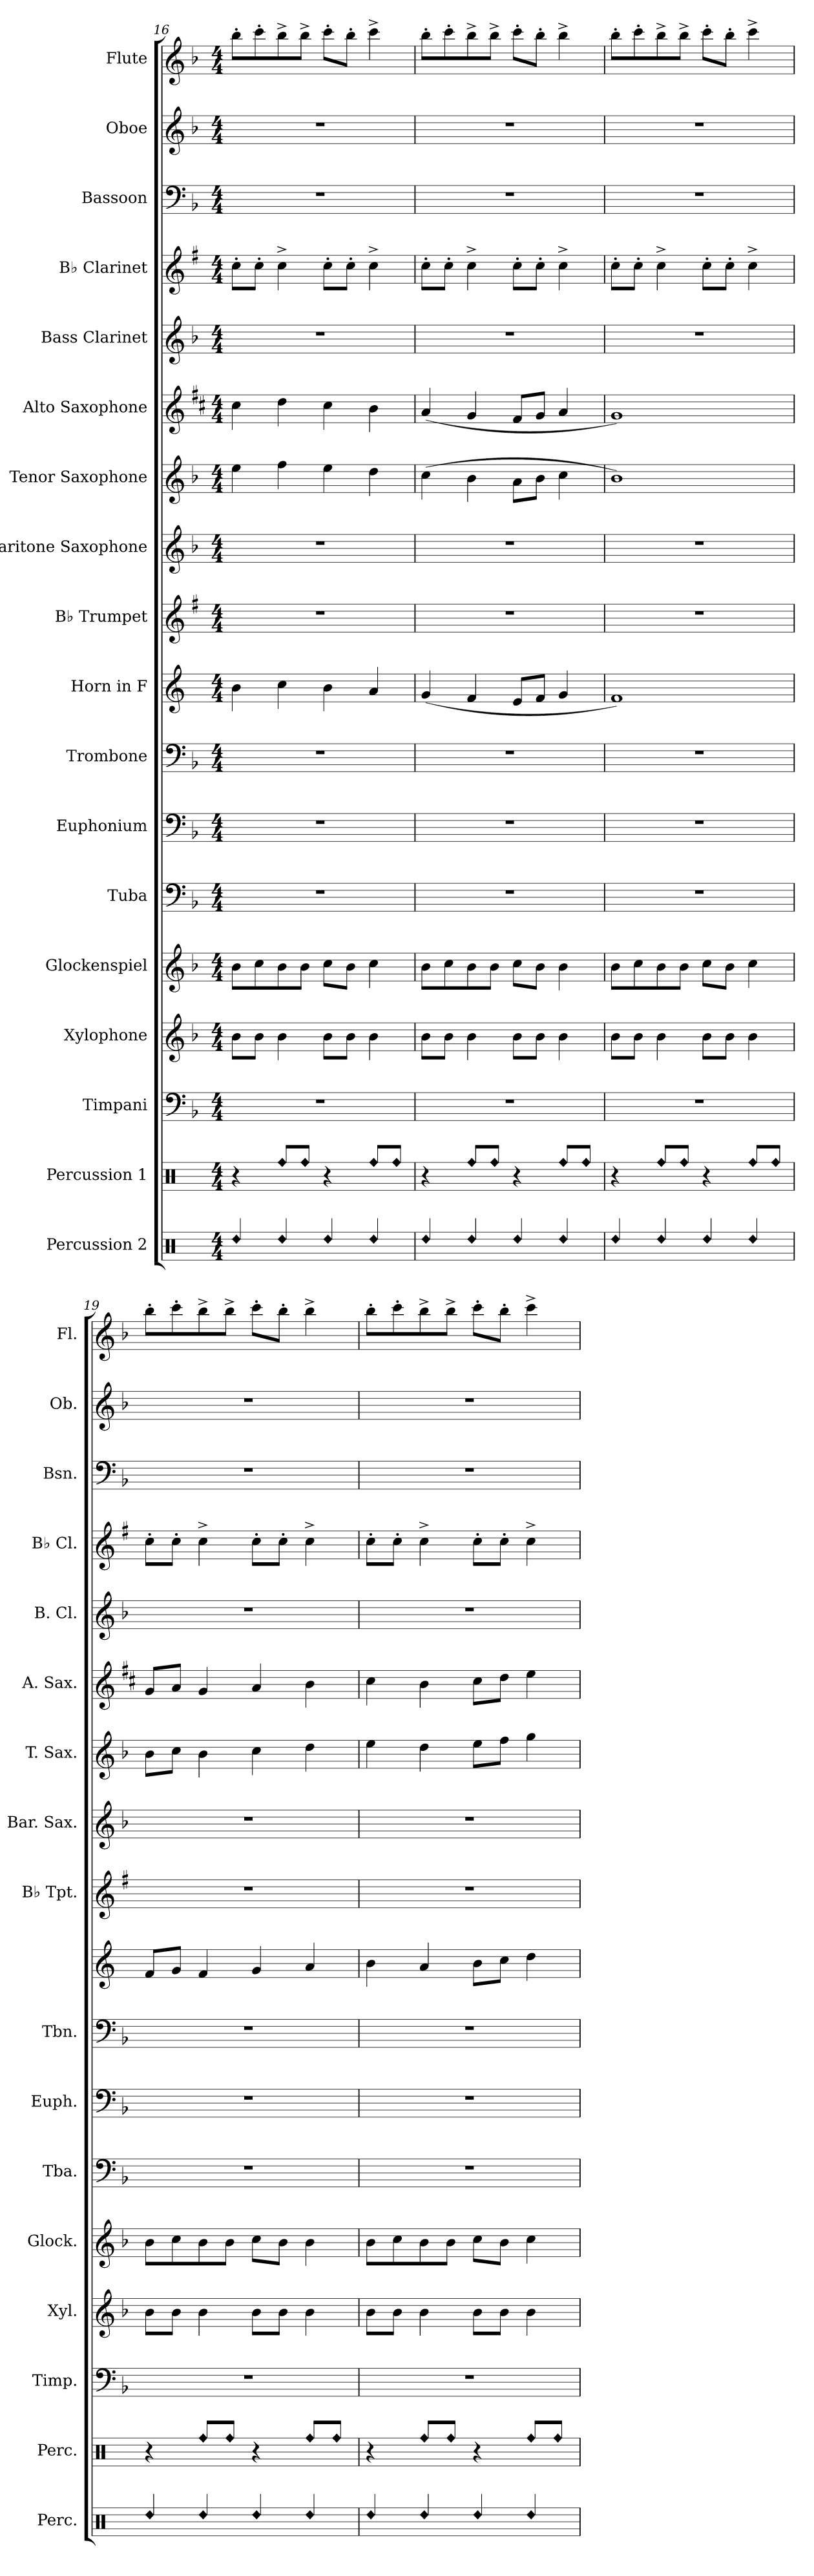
**kern	**kern	**kern	**kern	**kern	**kern	**kern	**kern	**kern	**kern	**kern	**kern	**kern	**kern	**kern	**kern	**kern	**kern
*part18	*part17	*part16	*part15	*part14	*part13	*part12	*part11	*part10	*part9	*part8	*part7	*part6	*part5	*part4	*part3	*part2	*part1
*staff18	*staff17	*staff16	*staff15	*staff14	*staff13	*staff12	*staff11	*staff10	*staff9	*staff8	*staff7	*staff6	*staff5	*staff4	*staff3	*staff2	*staff1
*I"Percussion 2	*I"Percussion 1	*I"Timpani	*I"Xylophone	*I"Glockenspiel	*I"Tuba	*I"Euphonium	*I"Trombone	*I"Horn in F	*I"B♭ Trumpet	*I"Baritone Saxophone	*I"Tenor Saxophone	*I"Alto Saxophone	*I"Bass Clarinet	*I"B♭ Clarinet	*I"Bassoon	*I"Oboe	*I"Flute
*I'Perc.	*I'Perc.	*I'Timp.	*I'Xyl.	*I'Glock.	*I'Tba.	*I'Euph.	*I'Tbn.	*	*I'B♭ Tpt.	*I'Bar. Sax.	*I'T. Sax.	*I'A. Sax.	*I'B. Cl.	*I'B♭ Cl.	*I'Bsn.	*I'Ob.	*I'Fl.
!!LO:PB:g=z
*clefX	*clefX	*clefF4	*clefG2	*clefG2	*clefF4	*clefF4	*clefF4	*clefG2	*clefG2	*clefG2	*clefG2	*clefG2	*clefG2	*clefG2	*clefF4	*clefG2	*clefG2
*	*	*	*ITrd-7c-12	*ITrd-14c-24	*	*	*	*ITrd4c7	*ITrd1c2	*ITrd12c21	*ITrd8c14	*ITrd5c9	*ITrd8c14	*ITrd1c2	*	*	*
*k[]	*k[]	*k[b-]	*k[b-]	*k[b-]	*k[b-]	*k[b-]	*k[b-]	*k[b-]	*k[b-]	*k[b-]	*k[b-]	*k[b-]	*k[b-]	*k[b-]	*k[b-]	*k[b-]	*k[b-]
*M4/4	*M4/4	*M4/4	*M4/4	*M4/4	*M4/4	*M4/4	*M4/4	*M4/4	*M4/4	*M4/4	*M4/4	*M4/4	*M4/4	*M4/4	*M4/4	*M4/4	*M4/4
=16	=16	=16	=16	=16	=16	=16	=16	=16	=16	=16	=16	=16	=16	=16	=16	=16	=16
!LO:N:head=diamond	!	!	!	!	!	!	!	!	!	!	!	!	!	!	!	!	!
4Rdd/	4r	1r	8bb-\L	8bbb-\L	1r	1r	1r	4e\	1r	1r	4e\	4e\	1r	8b-'\L	1r	1r	8bb-'\L
.	.	.	8bb-\J	8cccc\	.	.	.	.	.	.	.	.	.	8b-'\J	.	.	8ccc'\
!LO:N:head=diamond	!LO:N:head=diamond	!	!	!	!	!	!	!	!	!	!	!	!	!	!	!	!
4Rdd/	8Rff/L	.	4bb-\	8bbb-\	.	.	.	4f\	.	.	4f\	4f\	.	4b-^\	.	.	8bb-^\
!	!LO:N:head=diamond	!	!	!	!	!	!	!	!	!	!	!	!	!	!	!	!
.	8Rff/J	.	.	8bbb-\J	.	.	.	.	.	.	.	.	.	.	.	.	8bb-^\J
!LO:N:head=diamond	!	!	!	!	!	!	!	!	!	!	!	!	!	!	!	!	!
4Rdd/	4r	.	8bb-\L	8cccc\L	.	.	.	4e\	.	.	4e\	4e\	.	8b-'\L	.	.	8ccc'\L
.	.	.	8bb-\J	8bbb-\J	.	.	.	.	.	.	.	.	.	8b-'\J	.	.	8bb-'\J
!LO:N:head=diamond	!LO:N:head=diamond	!	!	!	!	!	!	!	!	!	!	!	!	!	!	!	!
4Rdd/	8Rff/L	.	4bb-\	4cccc\	.	.	.	4d/	.	.	4d\	4d\	.	4b-^\	.	.	4ccc^\
!	!LO:N:head=diamond	!	!	!	!	!	!	!	!	!	!	!	!	!	!	!	!
.	8Rff/J	.	.	.	.	.	.	.	.	.	.	.	.	.	.	.	.
=17	=17	=17	=17	=17	=17	=17	=17	=17	=17	=17	=17	=17	=17	=17	=17	=17	=17
!LO:N:head=diamond	!	!	!	!	!	!	!	!	!	!	!	!	!	!	!	!	!
4Rdd/	4r	1r	8bb-\L	8bbb-\L	1r	1r	1r	(4c/	1r	1r	(4c\	(4c/	1r	8b-'\L	1r	1r	8bb-'\L
.	.	.	8bb-\J	8cccc\	.	.	.	.	.	.	.	.	.	8b-'\J	.	.	8ccc'\
!LO:N:head=diamond	!LO:N:head=diamond	!	!	!	!	!	!	!	!	!	!	!	!	!	!	!	!
4Rdd/	8Rff/L	.	4bb-\	8bbb-\	.	.	.	4B-/	.	.	4B-\	4B-/	.	4b-^\	.	.	8bb-^\
!	!LO:N:head=diamond	!	!	!	!	!	!	!	!	!	!	!	!	!	!	!	!
.	8Rff/J	.	.	8bbb-\J	.	.	.	.	.	.	.	.	.	.	.	.	8bb-^\J
!LO:N:head=diamond	!	!	!	!	!	!	!	!	!	!	!	!	!	!	!	!	!
4Rdd/	4r	.	8bb-\L	8cccc\L	.	.	.	8A/L	.	.	8A\L	8A/L	.	8b-'\L	.	.	8ccc'\L
.	.	.	8bb-\J	8bbb-\J	.	.	.	8B-/J	.	.	8B-\J	8B-/J	.	8b-'\J	.	.	8bb-'\J
!LO:N:head=diamond	!LO:N:head=diamond	!	!	!	!	!	!	!	!	!	!	!	!	!	!	!	!
4Rdd/	8Rff/L	.	4bb-\	4bbb-\	.	.	.	4c/	.	.	4c\	4c/	.	4b-^\	.	.	4bb-^\
!	!LO:N:head=diamond	!	!	!	!	!	!	!	!	!	!	!	!	!	!	!	!
.	8Rff/J	.	.	.	.	.	.	.	.	.	.	.	.	.	.	.	.
=18	=18	=18	=18	=18	=18	=18	=18	=18	=18	=18	=18	=18	=18	=18	=18	=18	=18
!LO:N:head=diamond	!	!	!	!	!	!	!	!	!	!	!	!	!	!	!	!	!
4Rdd/	4r	1r	8bb-\L	8bbb-\L	1r	1r	1r	1B-)	1r	1r	1B-)	1B-)	1r	8b-'\L	1r	1r	8bb-'\L
.	.	.	8bb-\J	8cccc\	.	.	.	.	.	.	.	.	.	8b-'\J	.	.	8ccc'\
!LO:N:head=diamond	!LO:N:head=diamond	!	!	!	!	!	!	!	!	!	!	!	!	!	!	!	!
4Rdd/	8Rff/L	.	4bb-\	8bbb-\	.	.	.	.	.	.	.	.	.	4b-^\	.	.	8bb-^\
!	!LO:N:head=diamond	!	!	!	!	!	!	!	!	!	!	!	!	!	!	!	!
.	8Rff/J	.	.	8bbb-\J	.	.	.	.	.	.	.	.	.	.	.	.	8bb-^\J
!LO:N:head=diamond	!	!	!	!	!	!	!	!	!	!	!	!	!	!	!	!	!
4Rdd/	4r	.	8bb-\L	8cccc\L	.	.	.	.	.	.	.	.	.	8b-'\L	.	.	8ccc'\L
.	.	.	8bb-\J	8bbb-\J	.	.	.	.	.	.	.	.	.	8b-'\J	.	.	8bb-'\J
!LO:N:head=diamond	!LO:N:head=diamond	!	!	!	!	!	!	!	!	!	!	!	!	!	!	!	!
4Rdd/	8Rff/L	.	4bb-\	4cccc\	.	.	.	.	.	.	.	.	.	4b-^\	.	.	4ccc^\
!	!LO:N:head=diamond	!	!	!	!	!	!	!	!	!	!	!	!	!	!	!	!
.	8Rff/J	.	.	.	.	.	.	.	.	.	.	.	.	.	.	.	.
!!LO:PB:g=z
=19	=19	=19	=19	=19	=19	=19	=19	=19	=19	=19	=19	=19	=19	=19	=19	=19	=19
!LO:N:head=diamond	!	!	!	!	!	!	!	!	!	!	!	!	!	!	!	!	!
4Rdd/	4r	1r	8bb-\L	8bbb-\L	1r	1r	1r	8B-/L	1r	1r	8B-\L	8B-/L	1r	8b-'\L	1r	1r	8bb-'\L
.	.	.	8bb-\J	8cccc\	.	.	.	8c/J	.	.	8c\J	8c/J	.	8b-'\J	.	.	8ccc'\
!LO:N:head=diamond	!LO:N:head=diamond	!	!	!	!	!	!	!	!	!	!	!	!	!	!	!	!
4Rdd/	8Rff/L	.	4bb-\	8bbb-\	.	.	.	4B-/	.	.	4B-\	4B-/	.	4b-^\	.	.	8bb-^\
!	!LO:N:head=diamond	!	!	!	!	!	!	!	!	!	!	!	!	!	!	!	!
.	8Rff/J	.	.	8bbb-\J	.	.	.	.	.	.	.	.	.	.	.	.	8bb-^\J
!LO:N:head=diamond	!	!	!	!	!	!	!	!	!	!	!	!	!	!	!	!	!
4Rdd/	4r	.	8bb-\L	8cccc\L	.	.	.	4c/	.	.	4c\	4c/	.	8b-'\L	.	.	8ccc'\L
.	.	.	8bb-\J	8bbb-\J	.	.	.	.	.	.	.	.	.	8b-'\J	.	.	8bb-'\J
!LO:N:head=diamond	!LO:N:head=diamond	!	!	!	!	!	!	!	!	!	!	!	!	!	!	!	!
4Rdd/	8Rff/L	.	4bb-\	4bbb-\	.	.	.	4d/	.	.	4d\	4d\	.	4b-^\	.	.	4bb-^\
!	!LO:N:head=diamond	!	!	!	!	!	!	!	!	!	!	!	!	!	!	!	!
.	8Rff/J	.	.	.	.	.	.	.	.	.	.	.	.	.	.	.	.
=20	=20	=20	=20	=20	=20	=20	=20	=20	=20	=20	=20	=20	=20	=20	=20	=20	=20
!LO:N:head=diamond	!	!	!	!	!	!	!	!	!	!	!	!	!	!	!	!	!
4Rdd/	4r	1r	8bb-\L	8bbb-\L	1r	1r	1r	4e\	1r	1r	4e\	4e\	1r	8b-'\L	1r	1r	8bb-'\L
.	.	.	8bb-\J	8cccc\	.	.	.	.	.	.	.	.	.	8b-'\J	.	.	8ccc'\
!LO:N:head=diamond	!LO:N:head=diamond	!	!	!	!	!	!	!	!	!	!	!	!	!	!	!	!
4Rdd/	8Rff/L	.	4bb-\	8bbb-\	.	.	.	4d/	.	.	4d\	4d\	.	4b-^\	.	.	8bb-^\
!	!LO:N:head=diamond	!	!	!	!	!	!	!	!	!	!	!	!	!	!	!	!
.	8Rff/J	.	.	8bbb-\J	.	.	.	.	.	.	.	.	.	.	.	.	8bb-^\J
!LO:N:head=diamond	!	!	!	!	!	!	!	!	!	!	!	!	!	!	!	!	!
4Rdd/	4r	.	8bb-\L	8cccc\L	.	.	.	8e\L	.	.	8e\L	8e\L	.	8b-'\L	.	.	8ccc'\L
.	.	.	8bb-\J	8bbb-\J	.	.	.	8f\J	.	.	8f\J	8f\J	.	8b-'\J	.	.	8bb-'\J
!LO:N:head=diamond	!LO:N:head=diamond	!	!	!	!	!	!	!	!	!	!	!	!	!	!	!	!
4Rdd/	8Rff/L	.	4bb-\	4cccc\	.	.	.	4g\	.	.	4g\	4g\	.	4b-^\	.	.	4ccc^\
!	!LO:N:head=diamond	!	!	!	!	!	!	!	!	!	!	!	!	!	!	!	!
.	8Rff/J	.	.	.	.	.	.	.	.	.	.	.	.	.	.	.	.
=	=	=	=	=	=	=	=	=	=	=	=	=	=	=	=	=	=
*-	*-	*-	*-	*-	*-	*-	*-	*-	*-	*-	*-	*-	*-	*-	*-	*-	*-
